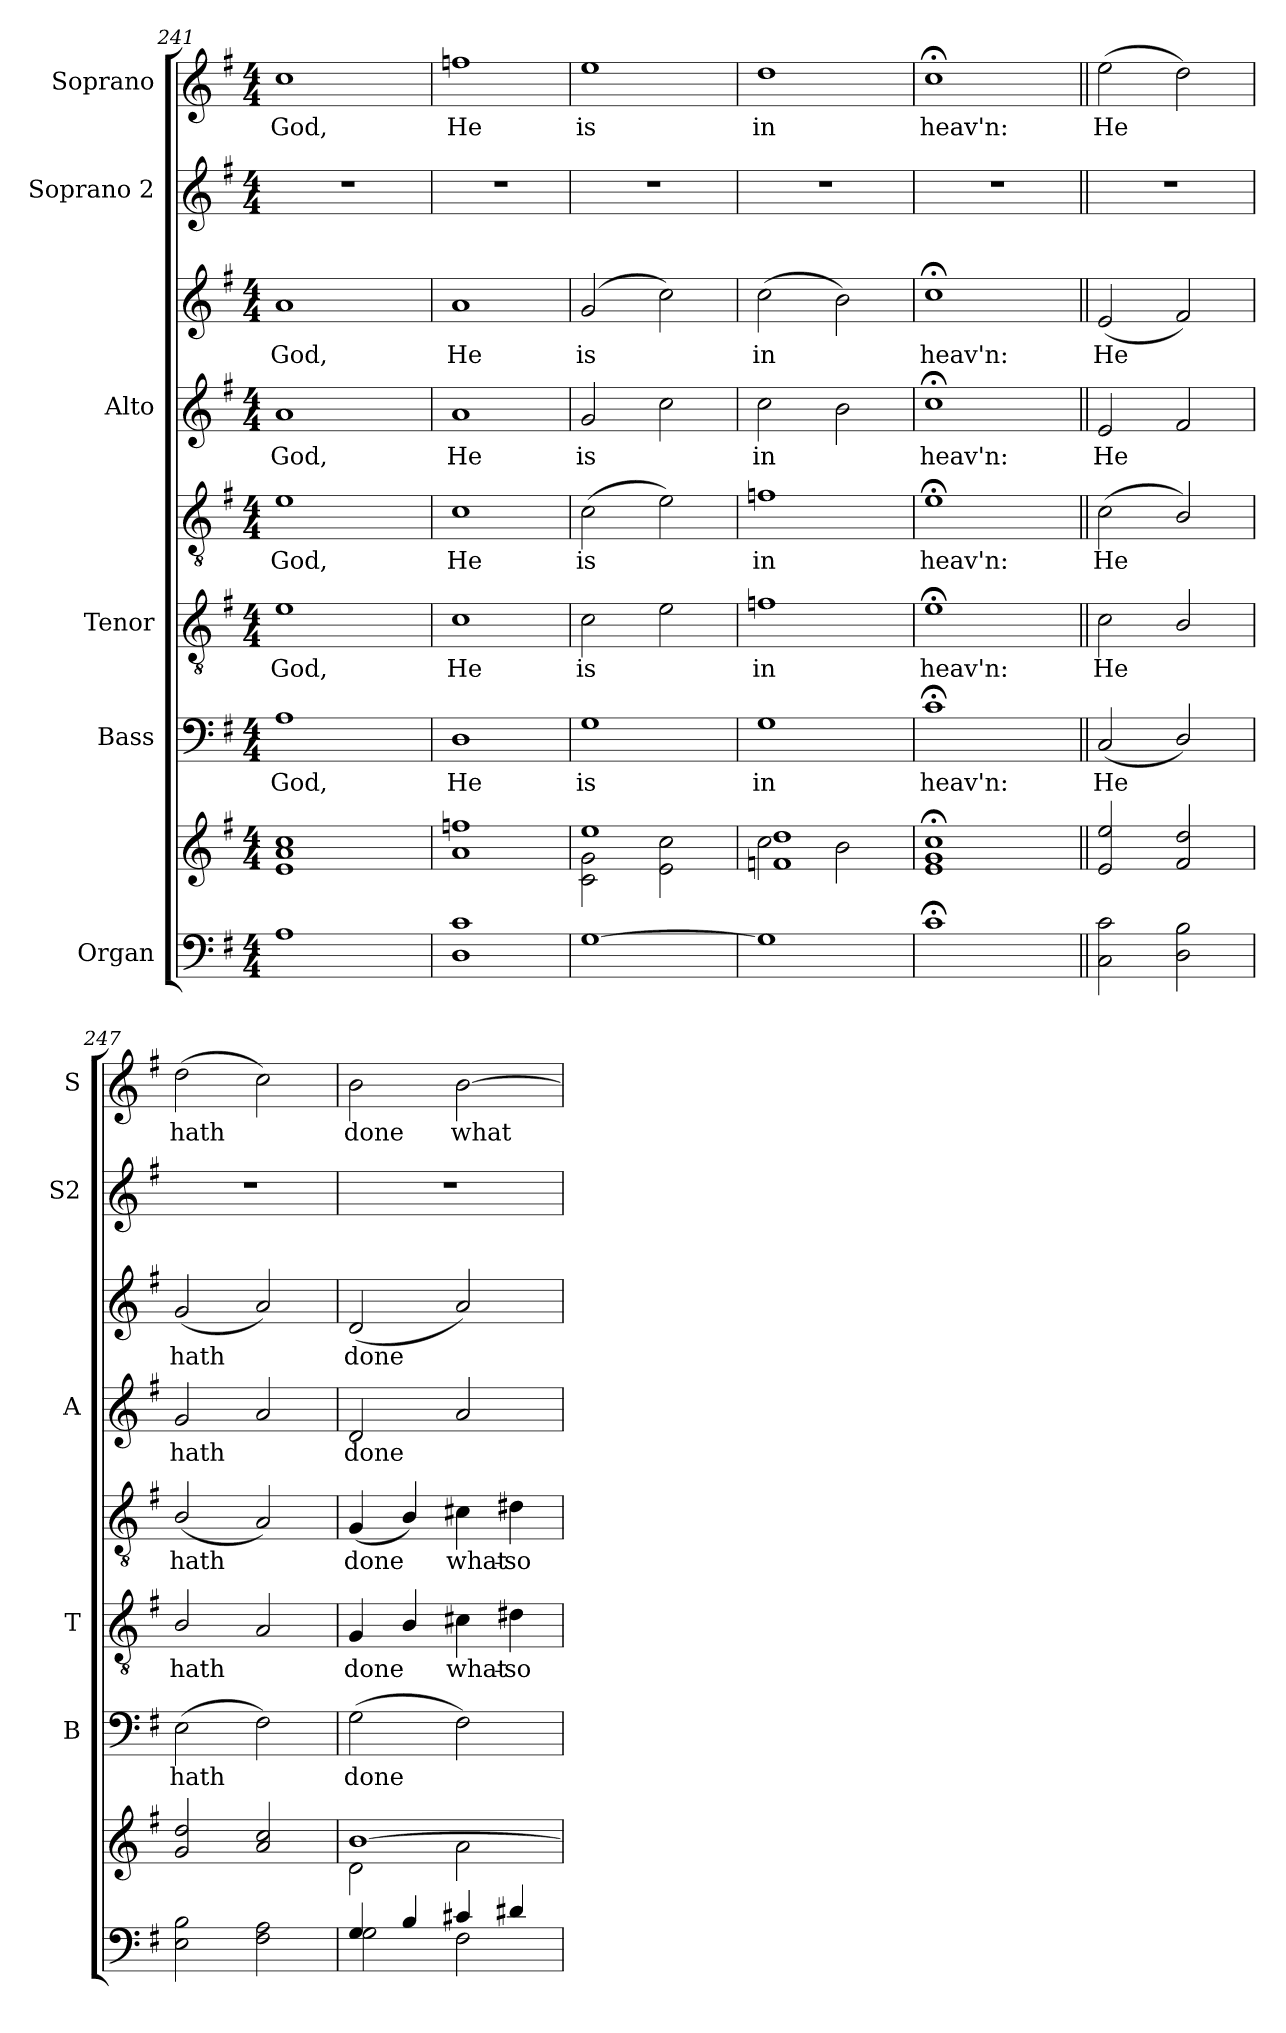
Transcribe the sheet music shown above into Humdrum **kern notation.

**kern	**kern	**kern	**text	**kern	**text	**kern	**text	**kern	**text	**kern	**text	**kern	**kern	**text
*part6	*part6	*part5	*part5	*part4	*part4	*part4	*part4	*part3	*part3	*part3	*part3	*part2	*part1	*part1
*staff9	*staff8	*staff7	*staff7	*staff6	*staff6	*staff5	*staff5	*staff4	*staff4	*staff3	*staff3	*staff2	*staff1	*staff1
*I"Organ	*	*I"Bass	*	*I"Tenor	*	*	*	*I"Alto	*	*	*	*I"Soprano 2	*I"Soprano	*
*	*	*I'B	*	*I'T	*	*	*	*I'A	*	*	*	*I'S2	*I'S	*
*clefF4	*clefG2	*clefF4	*	*clefGv2	*	*clefGv2	*	*clefG2	*	*clefG2	*	*clefG2	*clefG2	*
*k[f#]	*k[f#]	*k[f#]	*	*k[f#]	*	*k[f#]	*	*k[f#]	*	*k[f#]	*	*k[f#]	*k[f#]	*
*G:	*G:	*G:	*	*G:	*	*G:	*	*G:	*	*G:	*	*G:	*G:	*
*M4/4	*M4/4	*M4/4	*	*M4/4	*	*M4/4	*	*M4/4	*	*M4/4	*	*M4/4	*M4/4	*
=241	=241	=241	=241	=241	=241	=241	=241	=241	=241	=241	=241	=241	=241	=241
*^	*^	*	*	*	*	*	*	*	*	*	*	*	*	*
!	!	!	!	!	!LO:LY:b	!	!LO:LY:b	!	!LO:LY:b	!	!LO:LY:b	!	!LO:LY:b	!	!	!LO:LY:b
1A	2ryy	1e/ 1a/ 1cc/	1ryy	1A	God,	1e	God,	1e	God,	1a	God,	1a	God,	1r	1cc	God,
.	2ryy	.	.	.	.	.	.	.	.	.	.	.	.	.	.	.
=242	=242	=242	=242	=242	=242	=242	=242	=242	=242	=242	=242	=242	=242	=242	=242	=242
!	!	!	!	!	!LO:LY:b	!	!LO:LY:b	!	!LO:LY:b	!	!LO:LY:b	!	!LO:LY:b	!	!	!LO:LY:b
1D 1c	1ryy	1a/ 1ffn/	1ryy	1D	He	1c	He	1c	He	1a	He	1a	He	1r	1ffn	He
=243	=243	=243	=243	=243	=243	=243	=243	=243	=243	=243	=243	=243	=243	=243	=243	=243
!	!	!	!	!	!LO:LY:b	!	!LO:LY:b	!	!LO:LY:b	!	!LO:LY:b	!	!LO:LY:b	!	!	!LO:LY:b
[1G	2ryy	1ee/	2c\ 2g\	1G	is	2c	is	(>2c	is	2g	is	(2g	is	1r	1ee	is
.	2ryy	.	2e\ 2cc\	.	.	2e	.	2e)	.	2cc	.	2cc)	.	.	.	.
=244	=244	=244	=244	=244	=244	=244	=244	=244	=244	=244	=244	=244	=244	=244	=244	=244
!	!	!	!	!	!LO:LY:b	!	!LO:LY:b	!	!LO:LY:b	!	!LO:LY:b	!	!LO:LY:b	!	!	!LO:LY:b
1G]	2ryy	2cc\	1fn\ 1dd\	1G	in	1fn	in	1fn	in	2cc	in	(>2cc	in	1r	1dd	in
.	2ryy	2b\	.	.	.	.	.	.	.	2b	.	2b)	.	.	.	.
=245	=245	=245	=245	=245	=245	=245	=245	=245	=245	=245	=245	=245	=245	=245	=245	=245
!	!	!	!	!	!LO:LY:b	!	!LO:LY:b	!	!LO:LY:b	!	!LO:LY:b	!	!LO:LY:b	!	!	!LO:LY:b
1c;	2ryy	1e/;< 1g/;< 1cc/;<	1ryy	1c;<	heav'n:	1e;<	heav'n:	1e;<	heav'n:	1cc;<	heav'n:	1cc;<	heav'n:	1r	1cc;<	heav'n:
.	2ryy	.	.	.	.	.	.	.	.	.	.	.	.	.	.	.
=246||	=246||	=246||	=246||	=246||	=246||	=246||	=246||	=246||	=246||	=246||	=246||	=246||	=246||	=246||	=246||	=246||
!	!	!	!	!	!LO:LY:b	!	!LO:LY:b	!	!LO:LY:b	!	!LO:LY:b	!	!LO:LY:b	!	!	!LO:LY:b
1ryy	2C\ 2c\	2e/ 2ee/	1ryy	(<2C	He	2c	He	(<2c	He	2e	He	(<2e	He	1r	(>2ee	He
.	2D\ 2B\	2f#/ 2dd/	.	2D/)	.	2B/	.	2B/)	.	2f#	.	2f#)	.	.	2dd)	.
=247	=247	=247	=247	=247	=247	=247	=247	=247	=247	=247	=247	=247	=247	=247	=247	=247
!	!	!	!	!	!LO:LY:b	!	!LO:LY:b	!	!LO:LY:b	!	!LO:LY:b	!	!LO:LY:b	!	!	!LO:LY:b
1ryy	2E\ 2B\	2g/ 2dd/	1ryy	(>2E	hath	2B/	hath	(<2B/	hath	2g	hath	(<2g	hath	1r	(>2dd	hath
.	2F#\ 2A\	2a/ 2cc/	.	2F#)	.	2A	.	2A)	.	2a	.	2a)	.	.	2cc)	.
=248	=248	=248	=248	=248	=248	=248	=248	=248	=248	=248	=248	=248	=248	=248	=248	=248
!	!	!	!	!	!LO:LY:b	!	!LO:LY:b	!	!LO:LY:b	!	!LO:LY:b	!	!LO:LY:b	!	!	!LO:LY:b
4G/	2G\	[1b/	2d\	(>2G	done	4G	done	(<4G	done	2d	done	(<2d	done	1r	2b	done
4B/	.	.	.	.	.	4B/	.	4B/)	.	.	.	.	.	.	.	.
!	!	!	!	!	!	!	!LO:LY:b	!	!LO:LY:b	!	!	!	!	!	!	!LO:LY:b
4c#X/	2F#\	.	2a\	2F#)	.	4c#X	what-	4c#X	what-	2a	.	2a)	.	.	[2b	what-
!	!	!	!	!	!	!	!LO:LY:b	!	!LO:LY:b	!	!	!	!	!	!	!
4d#X/	.	.	.	.	.	4d#X	-so-	4d#X	-so-	.	.	.	.	.	.	.
*v	*v	*	*	*	*	*	*	*	*	*	*	*	*	*	*	*
*	*v	*v	*	*	*	*	*	*	*	*	*	*	*	*	*
=	=	=	=	=	=	=	=	=	=	=	=	=	=	=
*-	*-	*-	*-	*-	*-	*-	*-	*-	*-	*-	*-	*-	*-	*-
